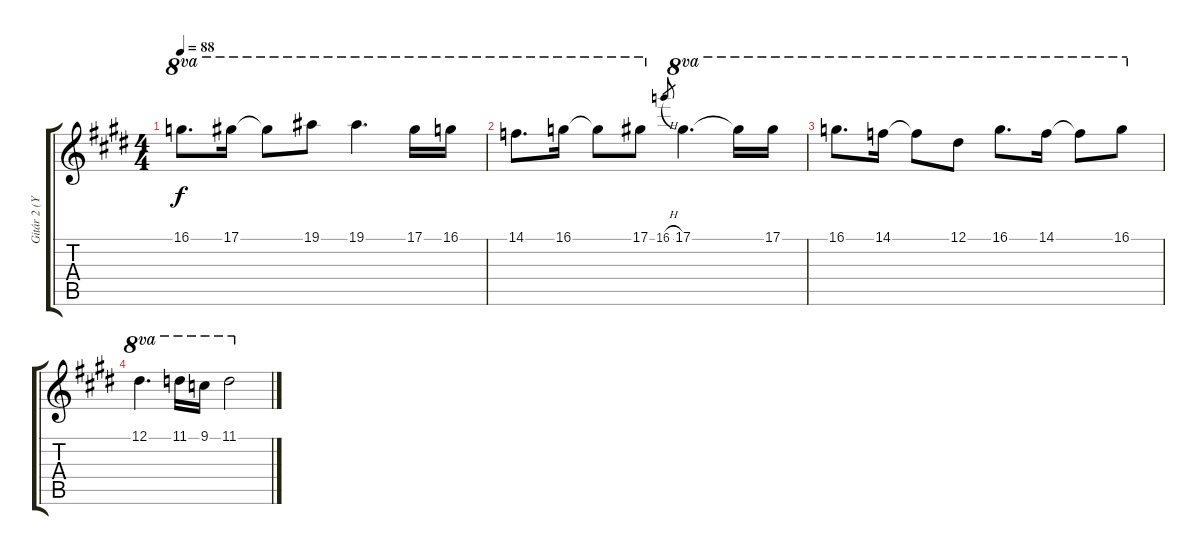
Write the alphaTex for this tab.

\track ("Gitár 2 (Yngwie Malmsteen)" "Gitár 2 (Y") {instrument distortionguitar}
\staff {score tabs}
\tuning (Eb4 Bb3 Gb3 Db3 Ab2 Eb2) {hide}
\ts (4 4)
\tempo 88
\clef g2
\ks e
16.1.8{d ot 8va dy f} 17.1.16{ot 8va} 17.1{t}.8{ot 8va} 19.1.8{ot 8va} 19.1.4{d ot 8va} 17.1.16{ot 8va} 16.1.16{ot 8va} |
14.1.8{d ot 8va} 16.1.16{ot 8va} 16.1{t}.8{ot 8va} 17.1.8{ot 8va} 16.1{h}.8{gr} 17.1.4{d ot 8va} 17.1{t}.16{ot 8va} 17.1.16{ot 8va} |
16.1.8{d ot 8va} 14.1.16{ot 8va} 14.1{t}.8{ot 8va} 12.1.8{ot 8va} 16.1.8{d ot 8va} 14.1.16{ot 8va} 14.1{t}.8{ot 8va} 16.1.8{ot 8va} |
12.1.4{d ot 8va} 11.1.16{ot 8va} 9.1.16{ot 8va} 11.1.2{ot 8va}
